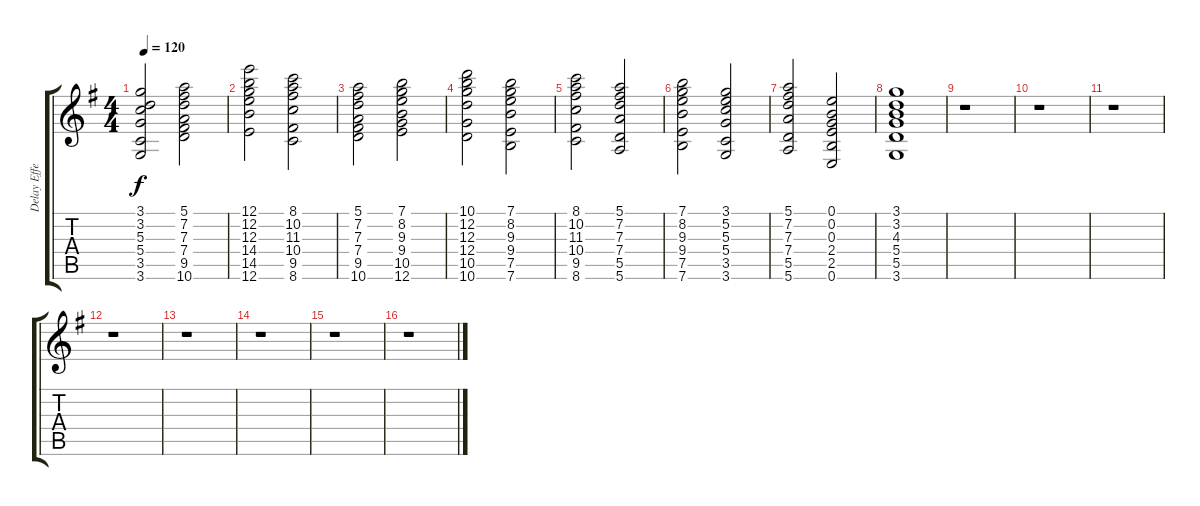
\track ("Delay Effect" "Delay Effe") {instrument distortionguitar}
\staff {score tabs}
\tuning (E4 B3 G3 D3 A2 E2) {hide}
\ts (4 4)
\tempo 120
\clef g2
\ks g
(3.1 3.2 5.3 5.4 3.5 3.6).2{dy f} (5.1 7.2 7.3 7.4 9.5 10.6).2 |
(12.1 12.2 12.3 14.4 14.5 12.6).2 (8.1 10.2 11.3 10.4 9.5 8.6).2 |
(5.1 7.2 7.3 7.4 9.5 10.6).2 (7.1 8.2 9.3 9.4 10.5 12.6).2 |
(10.1 12.2 12.3 12.4 10.5 10.6).2 (7.1 8.2 9.3 9.4 7.5 7.6).2 |
(8.1 10.2 11.3 10.4 9.5 8.6).2 (5.1 7.2 7.3 7.4 5.5 5.6).2 |
(7.1 8.2 9.3 9.4 7.5 7.6).2 (3.1 5.2 5.3 5.4 3.5 3.6).2 |
(5.1 7.2 7.3 7.4 5.5 5.6).2 (0.1 0.2 0.3 2.4 2.5 0.6).2 |
(3.1 3.2 4.3 5.4 5.5 3.6).1 |
r.1 |
r.1 |
r.1 |
r.1 |
r.1 |
r.1 |
r.1 |
r.1
